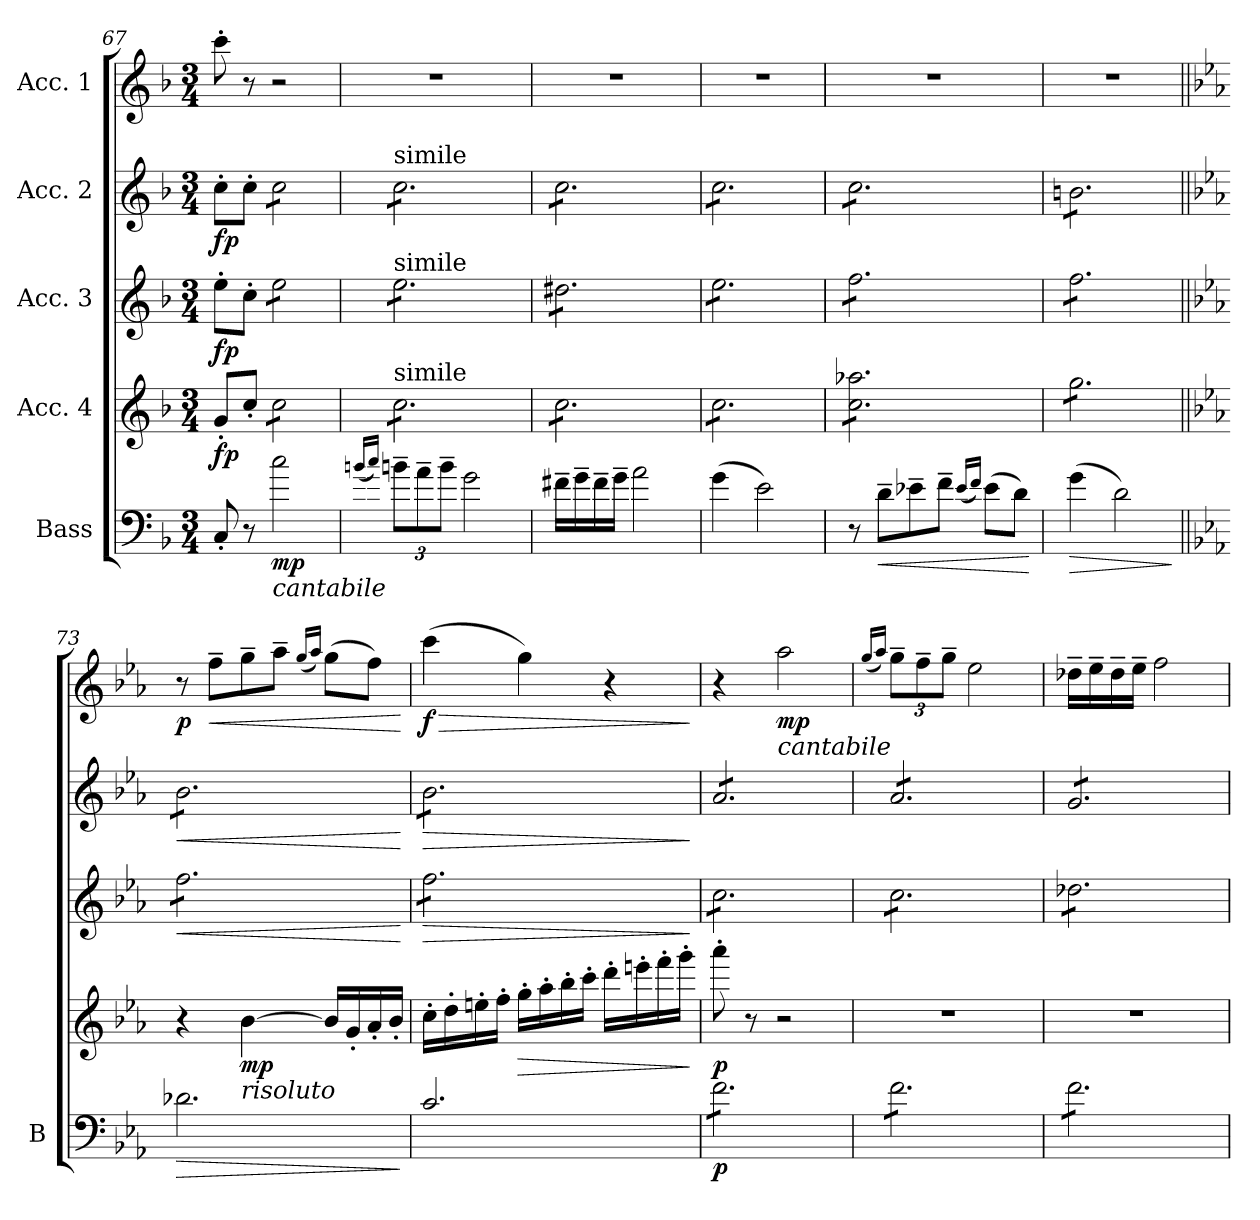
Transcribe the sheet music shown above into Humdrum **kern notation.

**kern	**dynam	**kern	**dynam	**kern	**dynam	**kern	**dynam	**kern	**dynam
*part5	*part5	*part4	*part4	*part3	*part3	*part2	*part2	*part1	*part1
*staff5	*staff5	*staff4	*staff4	*staff3	*staff3	*staff2	*staff2	*staff1	*staff1
*I"Bass	*	*I"Acc. 4	*	*I"Acc. 3	*	*I"Acc. 2	*	*I"Acc. 1	*
*I'B	*	*	*	*	*	*	*	*	*
*clefF4	*	*clefG2	*	*clefG2	*	*clefG2	*	*clefG2	*
*ITrd7c12	*	*ITrd7c12	*	*ITrd7c12	*	*	*	*	*
*k[b-]	*	*k[b-]	*	*k[b-]	*	*k[b-]	*	*k[b-]	*
*M3/4	*	*M3/4	*	*M3/4	*	*M3/4	*	*M3/4	*
=67	=67	=67	=67	=67	=67	=67	=67	=67	=67
!	!	!	!LO:DY:b	!	!LO:DY:b	!	!LO:DY:b	!	!
8CC'/	.	8G'/L	fp	8e'\L	fp	8cc'\L	fp	8ccc'\	.
8r	.	8c'/J	.	8c'\J	.	8cc'\J	.	8r	.
!	!	!	!	!	!	!LO:TX:a:t=....	!	!	!
!	!	!	!	!	!	!LO:TX:a:i:t=(stacc.)	!	!	!
!	!	!	!	!LO:TX:a:t=....	!	!	!	!	!
!	!	!	!	!LO:TX:a:i:t=(stacc.)	!	!	!	!	!
!	!	!LO:TX:a:t=....	!	!	!	!	!	!	!
!	!	!LO:TX:a:i:t=(stacc.)	!	!	!	!	!	!	!
!LO:TX:b:i:t=cantabile	!	!	!	!	!	!	!	!	!
!	!LO:DY:b	!	!	!	!	!	!	!	!
*	*	*tremolo	*	*	*	*	*	*	*
*	*	*	*	*tremolo	*	*	*	*	*
*	*	*	*	*	*	*tremolo	*	*	*
2c\	mp	8c\L	.	8e\L	.	8cc\L	.	2r	.
.	.	8c\	.	8e\	.	8cc\	.	.	.
.	.	8c\	.	8e\	.	8cc\	.	.	.
.	.	8c\J	.	8e\J	.	8cc\J	.	.	.
=68	=68	=68	=68	=68	=68	=68	=68	=68	=68
(16qBn/LL	.	.	.	.	.	.	.	.	.
16qc/JJ)	.	.	.	.	.	.	.	.	.
*Xbrackettup	*	*	*	*	*	*	*	*	*
!	!	!	!	!	!	!LO:TX:a:t=simile	!	!	!
!	!	!	!	!LO:TX:a:t=simile	!	!	!	!	!
!	!	!LO:TX:a:t=simile	!	!	!	!	!	!	!
12B~\L	.	8c\L	.	8e\L	.	8cc\L	.	2.r	.
12A~\	.	.	.	.	.	.	.	.	.
.	.	8c\	.	8e\	.	8cc\	.	.	.
12B~\J	.	.	.	.	.	.	.	.	.
2G\	.	8c\	.	8e\	.	8cc\	.	.	.
.	.	8c\	.	8e\	.	8cc\	.	.	.
.	.	8c\	.	8e\	.	8cc\	.	.	.
.	.	8c\J	.	8e\J	.	8cc\J	.	.	.
!!LO:PB:g=z
=69	=69	=69	=69	=69	=69	=69	=69	=69	=69
16F#X~\LL	.	8c\L	.	8d#X\L	.	8cc\L	.	2.r	.
16G~\	.	.	.	.	.	.	.	.	.
16F#~\	.	8c\	.	8d#X\	.	8cc\	.	.	.
16G~\JJ	.	.	.	.	.	.	.	.	.
2A\	.	8c\	.	8d#X\	.	8cc\	.	.	.
.	.	8c\	.	8d#X\	.	8cc\	.	.	.
.	.	8c\	.	8d#X\	.	8cc\	.	.	.
.	.	8c\J	.	8d#X\J	.	8cc\J	.	.	.
=70	=70	=70	=70	=70	=70	=70	=70	=70	=70
(4G\	.	8c\L	.	8e\L	.	8cc\L	.	2.r	.
.	.	8c\	.	8e\	.	8cc\	.	.	.
2E\)	.	8c\	.	8e\	.	8cc\	.	.	.
.	.	8c\	.	8e\	.	8cc\	.	.	.
.	.	8c\	.	8e\	.	8cc\	.	.	.
.	.	8c\J	.	8e\J	.	8cc\J	.	.	.
=71	=71	=71	=71	=71	=71	=71	=71	=71	=71
8r	.	8c\ 8a-X\L	.	8f\L	.	8cc\L	.	2.r	.
!	!LO:HP:b	!	!	!	!	!	!	!	!
8D~\L	<	8c\ 8a-X\	.	8f\	.	8cc\	.	.	.
8E-X~\	.	8c\ 8a-X\	.	8f\	.	8cc\	.	.	.
8F~\J	.	8c\ 8a-X\	.	8f\	.	8cc\	.	.	.
(16qE-/LL	.	.	.	.	.	.	.	.	.
16qF/JJ)	.	.	.	.	.	.	.	.	.
(8E-\L	.	8c\ 8a-X\	.	8f\	.	8cc\	.	.	.
8D\J)	.	8c\ 8a-X\J	.	8f\J	.	8cc\J	.	.	.
.	[	.	.	.	.	.	.	.	.
=72	=72	=72	=72	=72	=72	=72	=72	=72	=72
!	!LO:HP:b	!	!	!	!	!	!	!	!
(4G\	>	8g\L	.	8f\L	.	8bn\L	.	2.r	.
.	.	8g\	.	8f\	.	8bn\	.	.	.
2D\)	.	8g\	.	8f\	.	8bn\	.	.	.
.	.	8g\	.	8f\	.	8bn\	.	.	.
.	.	8g\	.	8f\	.	8bn\	.	.	.
.	.	8g\J	.	8f\J	.	8bn\J	.	.	.
*	*	*Xtremolo	*	*	*	*	*	*	*
.	]	.	.	.	.	.	.	.	.
=73||	=73||	=73||	=73||	=73||	=73||	=73||	=73||	=73||	=73||
*k[b-e-a-]	*	*k[b-e-a-]	*	*k[b-e-a-]	*	*k[b-e-a-]	*	*k[b-e-a-]	*
!	!LO:HP:b	!	!	!	!LO:HP:b	!	!LO:HP:b	!	!LO:DY:b
2.D-X\	>	4r	.	8f\L	<	8b-\L	<	8r	p
!	!	!	!	!	!	!	!	!	!LO:HP:b
.	.	.	.	8f\	.	8b-\	.	8ff~\L	<
!	!	!LO:TX:b:i:t=risoluto	!	!	!	!	!	!	!
!	!	!	!LO:DY:b	!	!	!	!	!	!
.	.	[4B-\	mp	8f\	.	8b-\	.	8gg~\	.
.	.	.	.	8f\	.	8b-\	.	8aa-~\J	.
.	.	.	.	.	.	.	.	(16qgg/LL	.
.	.	.	.	.	.	.	.	16qaa-/JJ)	.
.	.	16B-/LL]	.	8f\	.	8b-\	.	(8gg\L	.
.	.	16G'/	.	.	.	.	.	.	.
.	.	16A-'/	.	8f\J	.	8b-\J	.	8ff\J)	.
.	.	16B-'/JJ	.	.	.	.	.	.	.
.	]	.	.	.	[	.	[	.	[
!!LO:LB:g=z
=74	=74	=74	=74	=74	=74	=74	=74	=74	=74
!	!	!	!	!	!LO:HP:b	!	!LO:HP:b	!	!LO:HP:b
!	!	!	!	!	!	!	!	!	!LO:DY:n=1:b
2.C/	.	16c'\LL	.	8f\L	>	8b-\L	>	(4ccc\	> f
.	.	16d'\	.	.	.	.	.	.	.
.	.	16en'\	.	8f\	.	8b-\	.	.	.
.	.	16f'\JJ	.	.	.	.	.	.	.
!	!	!	!LO:HP:b	!	!	!	!	!	!
.	.	16g'\LL	>	8f\	.	8b-\	.	4gg\)	.
.	.	16a-'\	.	.	.	.	.	.	.
.	.	16b-'\	.	8f\	.	8b-\	.	.	.
.	.	16cc'\JJ	.	.	.	.	.	.	.
.	.	16dd'\LL	.	8f\	.	8b-\	.	4r	.
.	.	16een'\	.	.	.	.	.	.	.
.	.	16ff'\	.	8f\J	.	8b-\J	.	.	.
.	.	16gg'\JJ	.	.	.	.	.	.	.
.	.	.	]	.	]	.	]	.	]
=75	=75	=75	=75	=75	=75	=75	=75	=75	=75
!	!LO:DY:b	!	!LO:DY:b	!	!	!	!	!	!
*tremolo	*	*	*	*	*	*	*	*	*
8F\L	p	8aa-'\	p	8c\L	.	8a-i/L	.	4r	.
8F\	.	8r	.	8c\	.	8a-i/	.	.	.
!	!	!	!	!	!	!	!	!LO:TX:b:i:t=cantabile	!
!	!	!	!	!	!	!	!	!	!LO:DY:b
8F\	.	2r	.	8c\	.	8a-i/	.	2aa-\	mp
8F\	.	.	.	8c\	.	8a-i/	.	.	.
8F\	.	.	.	8c\	.	8a-i/	.	.	.
8F\J	.	.	.	8c\J	.	8a-i/J	.	.	.
=76	=76	=76	=76	=76	=76	=76	=76	=76	=76
.	.	.	.	.	.	.	.	(16qgg/LL	.
.	.	.	.	.	.	.	.	16qaa-/JJ)	.
*	*	*	*	*	*	*	*	*Xbrackettup	*
8F\L	.	2.r	.	8c\L	.	8a-/L	.	12gg~\L	.
.	.	.	.	.	.	.	.	12ff~\	.
8F\	.	.	.	8c\	.	8a-/	.	.	.
.	.	.	.	.	.	.	.	12gg~\J	.
8F\	.	.	.	8c\	.	8a-/	.	2ee-\	.
8F\	.	.	.	8c\	.	8a-/	.	.	.
8F\	.	.	.	8c\	.	8a-/	.	.	.
8F\J	.	.	.	8c\J	.	8a-/J	.	.	.
=77	=77	=77	=77	=77	=77	=77	=77	=77	=77
8F\L	.	2.r	.	8d-X\L	.	8g/L	.	16dd-X~\LL	.
.	.	.	.	.	.	.	.	16ee-~\	.
8F\	.	.	.	8d-X\	.	8g/	.	16dd-~\	.
.	.	.	.	.	.	.	.	16ee-~\JJ	.
8F\	.	.	.	8d-X\	.	8g/	.	2ff\	.
8F\	.	.	.	8d-X\	.	8g/	.	.	.
8F\	.	.	.	8d-X\	.	8g/	.	.	.
8F\J	.	.	.	8d-X\J	.	8g/J	.	.	.
*	*	*	*	*	*	*Xtremolo	*	*	*
*	*	*	*	*Xtremolo	*	*	*	*	*
*Xtremolo	*	*	*	*	*	*	*	*	*
=	=	=	=	=	=	=	=	=	=
*-	*-	*-	*-	*-	*-	*-	*-	*-	*-
